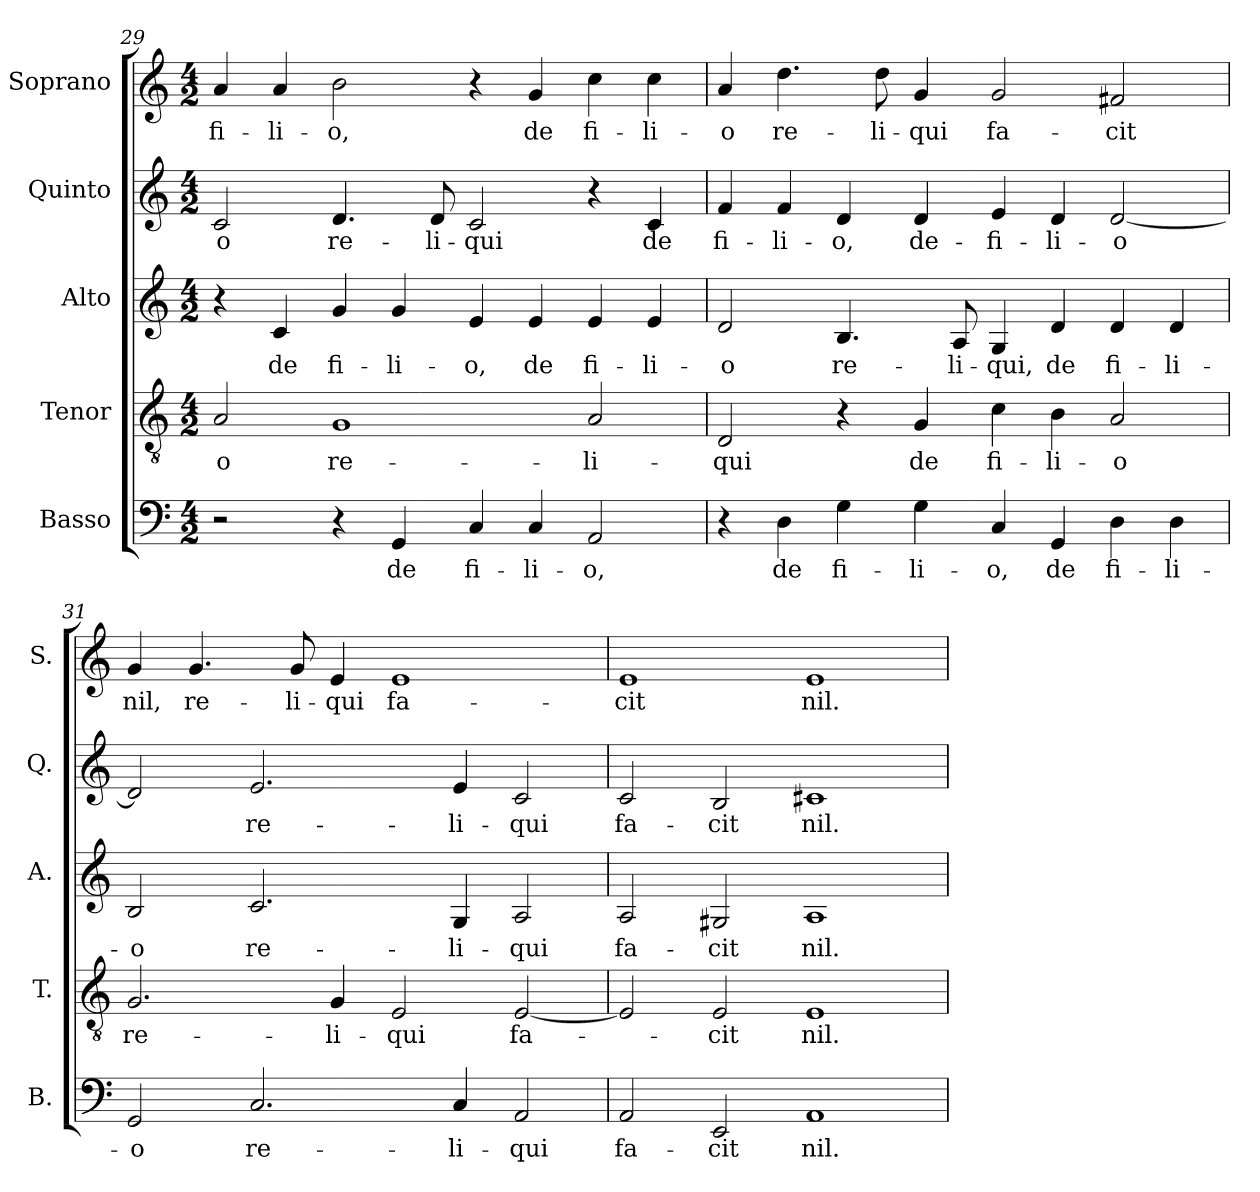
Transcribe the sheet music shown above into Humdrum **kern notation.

**kern	**text	**kern	**text	**kern	**text	**kern	**text	**kern	**text
*part5	*part5	*part4	*part4	*part3	*part3	*part2	*part2	*part1	*part1
*staff5	*staff5	*staff4	*staff4	*staff3	*staff3	*staff2	*staff2	*staff1	*staff1
*I"Basso	*	*I"Tenor	*	*I"Alto	*	*I"Quinto	*	*I"Soprano	*
*I'B.	*	*I'T.	*	*I'A.	*	*I'Q.	*	*I'S.	*
*clefF4	*	*clefGv2	*	*clefG2	*	*clefG2	*	*clefG2	*
*	*	*ITrd7c12	*	*	*	*	*	*	*
*k[]	*	*k[]	*	*k[]	*	*k[]	*	*k[]	*
*C:	*	*C:	*	*C:	*	*C:	*	*C:	*
*M4/2	*	*M4/2	*	*M4/2	*	*M4/2	*	*M4/2	*
=29	=29	=29	=29	=29	=29	=29	=29	=29	=29
!	!	!	!LO:LY:b:color=#000000	!	!	!	!	!	!
!	!	!	!	!	!	!	!LO:LY:b:color=#000000	!	!
!	!	!	!	!	!	!	!	!	!LO:LY:b:color=#000000
2r	.	2AAi/	-o	4r	.	2ci/	-o	4ai/	fi-
!	!	!	!	!	!LO:LY:b:color=#000000	!	!	!	!
!	!	!	!	!	!	!	!	!	!LO:LY:b:color=#000000
.	.	.	.	4ci/	de	.	.	4ai/	-li-
!	!	!	!LO:LY:b:color=#000000	!	!	!	!	!	!
!	!	!	!	!	!LO:LY:b:color=#000000	!	!	!	!
!	!	!	!	!	!	!	!LO:LY:b:color=#000000	!	!
!	!	!	!	!	!	!	!	!	!LO:LY:b:color=#000000
4r	.	1GGi	re-	4gi/	fi-	4.di/	re-	2bi\	-o,
!	!LO:LY:b:color=#000000	!	!	!	!	!	!	!	!
!	!	!	!	!	!LO:LY:b:color=#000000	!	!	!	!
4GGi/	de	.	.	4gi/	-li-	.	.	.	.
!	!	!	!	!	!	!	!LO:LY:b:color=#000000	!	!
.	.	.	.	.	.	8di/	-li-	.	.
!	!LO:LY:b:color=#000000	!	!	!	!	!	!	!	!
!	!	!	!	!	!LO:LY:b:color=#000000	!	!	!	!
!	!	!	!	!	!	!	!LO:LY:b:color=#000000	!	!
4Ci/	fi-	.	.	4ei/	-o,	2ci/	-qui	4r	.
!	!LO:LY:b:color=#000000	!	!	!	!	!	!	!	!
!	!	!	!	!	!LO:LY:b:color=#000000	!	!	!	!
!	!	!	!	!	!	!	!	!	!LO:LY:b:color=#000000
4Ci/	-li-	.	.	4ei/	de	.	.	4gi/	de
!	!LO:LY:b:color=#000000	!	!	!	!	!	!	!	!
!	!	!	!LO:LY:b:color=#000000	!	!	!	!	!	!
!	!	!	!	!	!LO:LY:b:color=#000000	!	!	!	!
!	!	!	!	!	!	!	!	!	!LO:LY:b:color=#000000
2AAi/	-o,	2AAi/	-li-	4ei/	fi-	4r	.	4cci\	fi-
!	!	!	!	!	!LO:LY:b:color=#000000	!	!	!	!
!	!	!	!	!	!	!	!LO:LY:b:color=#000000	!	!
!	!	!	!	!	!	!	!	!	!LO:LY:b:color=#000000
.	.	.	.	4ei/	-li-	4ci/	de	4cci\	-li-
!!LO:PB:g=z
=30	=30	=30	=30	=30	=30	=30	=30	=30	=30
!	!	!	!LO:LY:b:color=#000000	!	!	!	!	!	!
!	!	!	!	!	!LO:LY:b:color=#000000	!	!	!	!
!	!	!	!	!	!	!	!LO:LY:b:color=#000000	!	!
!	!	!	!	!	!	!	!	!	!LO:LY:b:color=#000000
4r	.	2DDi/	-qui	2di/	-o	4fi/	fi-	4ai/	-o
!	!LO:LY:b:color=#000000	!	!	!	!	!	!	!	!
!	!	!	!	!	!	!	!LO:LY:b:color=#000000	!	!
!	!	!	!	!	!	!	!	!	!LO:LY:b:color=#000000
4Di\	de	.	.	.	.	4fi/	-li-	4.ddi\	re-
!	!LO:LY:b:color=#000000	!	!	!	!	!	!	!	!
!	!	!	!	!	!LO:LY:b:color=#000000	!	!	!	!
!	!	!	!	!	!	!	!LO:LY:b:color=#000000	!	!
4Gi\	fi-	4r	.	4.Bi/	re-	4di/	-o,	.	.
!	!	!	!	!	!	!	!	!	!LO:LY:b:color=#000000
.	.	.	.	.	.	.	.	8ddi\	-li-
!	!LO:LY:b:color=#000000	!	!	!	!	!	!	!	!
!	!	!	!LO:LY:b:color=#000000	!	!	!	!	!	!
!	!	!	!	!	!	!	!LO:LY:b:color=#000000	!	!
!	!	!	!	!	!	!	!	!	!LO:LY:b:color=#000000
4Gi\	-li-	4GGi/	de	.	.	4di/	de-	4gi/	-qui
!	!	!	!	!	!LO:LY:b:color=#000000	!	!	!	!
.	.	.	.	8Ai/	-li-	.	.	.	.
!	!LO:LY:b:color=#000000	!	!	!	!	!	!	!	!
!	!	!	!LO:LY:b:color=#000000	!	!	!	!	!	!
!	!	!	!	!	!LO:LY:b:color=#000000	!	!	!	!
!	!	!	!	!	!	!	!LO:LY:b:color=#000000	!	!
!	!	!	!	!	!	!	!	!	!LO:LY:b:color=#000000
4Ci/	-o,	4Ci\	fi-	4Gi/	-qui,	4ei/	-fi-	2gi/	fa-
!	!LO:LY:b:color=#000000	!	!	!	!	!	!	!	!
!	!	!	!LO:LY:b:color=#000000	!	!	!	!	!	!
!	!	!	!	!	!LO:LY:b:color=#000000	!	!	!	!
!	!	!	!	!	!	!	!LO:LY:b:color=#000000	!	!
4GGi/	de	4BBi\	-li-	4di/	de	4di/	-li-	.	.
!	!LO:LY:b:color=#000000	!	!	!	!	!	!	!	!
!	!	!	!LO:LY:b:color=#000000	!	!	!	!	!	!
!	!	!	!	!	!LO:LY:b:color=#000000	!	!	!	!
!	!	!	!	!	!	!	!LO:LY:b:color=#000000	!	!
!	!	!	!	!	!	!	!	!	!LO:LY:b:color=#000000
4Di\	fi-	2AAi/	-o	4di/	fi-	[2di/	-o	2f#Xi/	-cit
!	!LO:LY:b:color=#000000	!	!	!	!	!	!	!	!
!	!	!	!	!	!LO:LY:b:color=#000000	!	!	!	!
4Di\	-li-	.	.	4di/	-li-	.	.	.	.
=31	=31	=31	=31	=31	=31	=31	=31	=31	=31
!	!LO:LY:b:color=#000000	!	!	!	!	!	!	!	!
!	!	!	!LO:LY:b:color=#000000	!	!	!	!	!	!
!	!	!	!	!	!LO:LY:b:color=#000000	!	!	!	!
!	!	!	!	!	!	!	!	!	!LO:LY:b:color=#000000
2GGi/	-o	2.GGi/	re-	2Bi/	-o	2di/]	.	4gi/	nil,
!	!	!	!	!	!	!	!	!	!LO:LY:b:color=#000000
.	.	.	.	.	.	.	.	4.gi/	re-
!	!LO:LY:b:color=#000000	!	!	!	!	!	!	!	!
!	!	!	!	!	!LO:LY:b:color=#000000	!	!	!	!
!	!	!	!	!	!	!	!LO:LY:b:color=#000000	!	!
2.Ci/	re-	.	.	2.ci/	re-	2.ei/	re-	.	.
!	!	!	!	!	!	!	!	!	!LO:LY:b:color=#000000
.	.	.	.	.	.	.	.	8gi/	-li-
!	!	!	!LO:LY:b:color=#000000	!	!	!	!	!	!
!	!	!	!	!	!	!	!	!	!LO:LY:b:color=#000000
.	.	4GGi/	-li-	.	.	.	.	4ei/	-qui
!	!	!	!LO:LY:b:color=#000000	!	!	!	!	!	!
!	!	!	!	!	!	!	!	!	!LO:LY:b:color=#000000
.	.	2EEi/	-qui	.	.	.	.	1ei	fa-
!	!LO:LY:b:color=#000000	!	!	!	!	!	!	!	!
!	!	!	!	!	!LO:LY:b:color=#000000	!	!	!	!
!	!	!	!	!	!	!	!LO:LY:b:color=#000000	!	!
4Ci/	-li-	.	.	4Gi/	-li-	4ei/	-li-	.	.
!	!LO:LY:b:color=#000000	!	!	!	!	!	!	!	!
!	!	!	!LO:LY:b:color=#000000	!	!	!	!	!	!
!	!	!	!	!	!LO:LY:b:color=#000000	!	!	!	!
!	!	!	!	!	!	!	!LO:LY:b:color=#000000	!	!
2AAi/	-qui	[2EEi/	fa-	2Ai/	-qui	2ci/	-qui	.	.
=32	=32	=32	=32	=32	=32	=32	=32	=32	=32
!	!LO:LY:b:color=#000000	!	!	!	!	!	!	!	!
!	!	!	!	!	!LO:LY:b:color=#000000	!	!	!	!
!	!	!	!	!	!	!	!LO:LY:b:color=#000000	!	!
!	!	!	!	!	!	!	!	!	!LO:LY:b:color=#000000
2AAi/	fa-	2EEi/]	.	2Ai/	fa-	2ci/	fa-	1ei	-cit
!	!LO:LY:b:color=#000000	!	!	!	!	!	!	!	!
!	!	!	!LO:LY:b:color=#000000	!	!	!	!	!	!
!	!	!	!	!	!LO:LY:b:color=#000000	!	!	!	!
!	!	!	!	!	!	!	!LO:LY:b:color=#000000	!	!
2EEi/	-cit	2EEi/	-cit	2G#Xi/	-cit	2Bi/	-cit	.	.
!	!LO:LY:b:color=#000000	!	!	!	!	!	!	!	!
!	!	!	!LO:LY:b:color=#000000	!	!	!	!	!	!
!	!	!	!	!	!LO:LY:b:color=#000000	!	!	!	!
!	!	!	!	!	!	!	!LO:LY:b:color=#000000	!	!
!	!	!	!	!	!	!	!	!	!LO:LY:b:color=#000000
1AAi	nil.	1EEi	nil.	1Ai	nil.	1c#Xi	nil.	1ei	nil.
=	=	=	=	=	=	=	=	=	=
*-	*-	*-	*-	*-	*-	*-	*-	*-	*-
